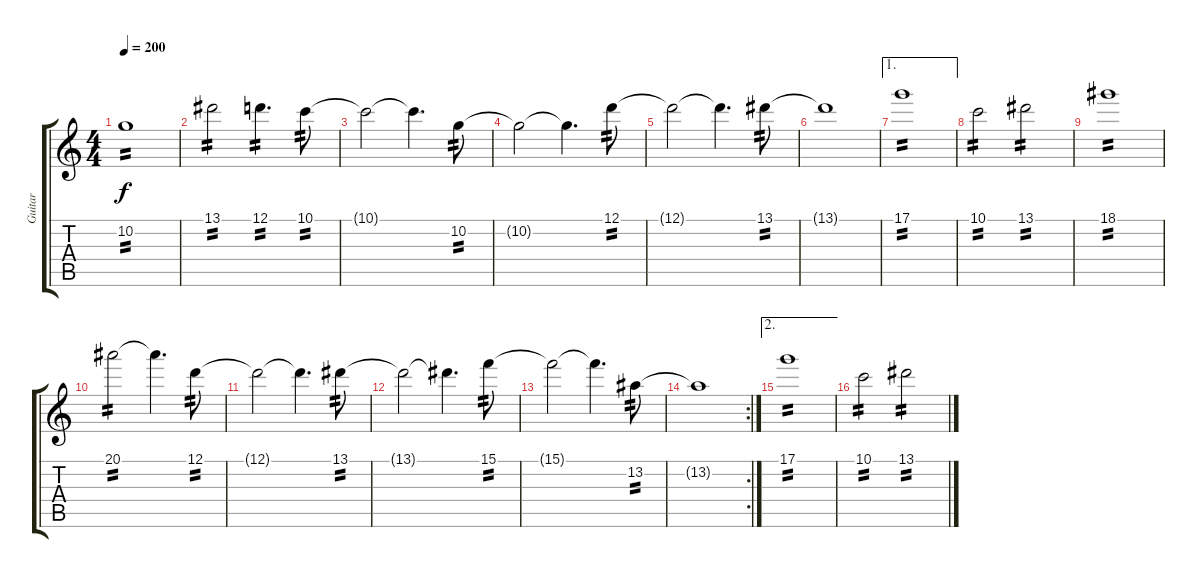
\track ("Guitar" "Guitar") {instrument distortionguitar}
\staff {score tabs}
\tuning (D4 A3 F3 C3 G2 C2) {hide}
\ts (4 4)
\tempo 200
\clef g2
\ks c
10.2.1{tp 2 dy f} |
13.1.2{tp 2} 12.1.4{d tp 2} 10.1.8{tp 2} |
10.1{t}.2 10.1{t}.4{d} 10.2.8{tp 2} |
10.2{t}.2 10.2{t}.4{d} 12.1.8{tp 2} |
12.1{t}.2 12.1{t}.4{d} 13.1.8{tp 2} |
13.1{t}.1 |
\ae 1
17.1.1{tp 2} |
10.1.2{tp 2} 13.1.2{tp 2} |
18.1.1{tp 2} |
20.1.2{tp 2} 20.1{t}.4{d} 12.1.8{tp 2} |
12.1{t}.2 12.1{t}.4{d} 13.1.8{tp 2} |
13.1{t}.2 13.1{t}.4{d} 15.1.8{tp 2} |
15.1{t}.2 15.1{t}.4{d} 13.2.8{tp 2} |
\rc 2
13.2{t}.1 |
\ae 2
17.1.1{tp 2} |
10.1.2{tp 2} 13.1.2{tp 2}
